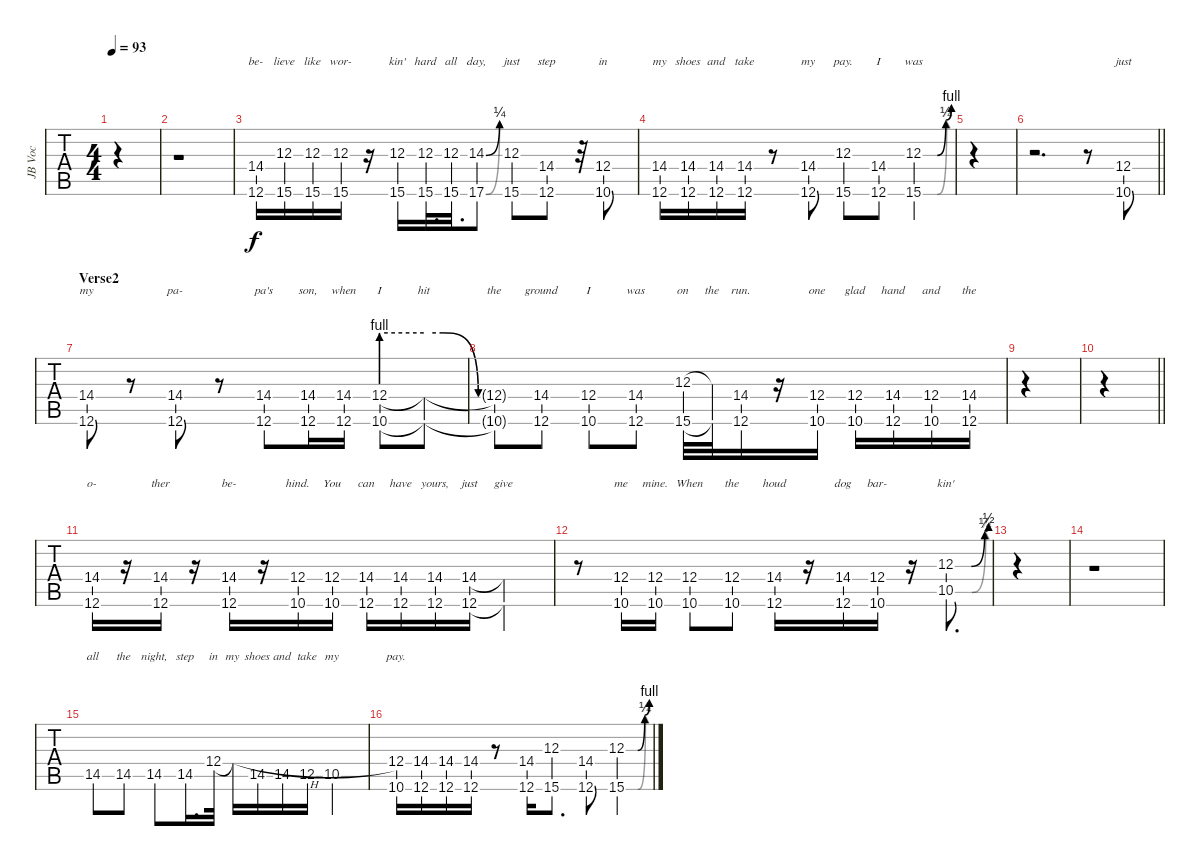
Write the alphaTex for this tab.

\track ("JB Voc" "JB Voc") {instrument overdrivenguitar}
\staff {tabs}
\tuning (E4 B3 G3 D3 A2 E2) {hide}
\ts (4 4)
\tempo 93
\clef g2
\ks c
|
r.1 |
(14.4 12.6).16{lyrics (0 "be-") lyrics (1 "") lyrics (2 "") lyrics (3 "") lyrics (4 "")} (12.3 15.6).16{lyrics (0 "lieve") lyrics (1 "") lyrics (2 "") lyrics (3 "") lyrics (4 "")} (12.3 15.6).16{lyrics (0 "like") lyrics (1 "") lyrics (2 "") lyrics (3 "") lyrics (4 "")} (12.3 15.6).16{lyrics (0 "wor-") lyrics (1 "") lyrics (2 "") lyrics (3 "") lyrics (4 "")} r.16 (12.3 15.6).16{lyrics (0 "kin'") lyrics (1 "") lyrics (2 "") lyrics (3 "") lyrics (4 "")} (12.3 15.6).32{d lyrics (0 "hard") lyrics (1 "") lyrics (2 "") lyrics (3 "") lyrics (4 "")} (12.3 15.6).32{d lyrics (0 "all") lyrics (1 "") lyrics (2 "") lyrics (3 "") lyrics (4 "")} (14.3{be (bend 0 0 60 1)} 17.6{be (bend 0 0 60 1)}).8{lyrics (0 "day,") lyrics (1 "") lyrics (2 "") lyrics (3 "") lyrics (4 "")} (12.3 15.6).8{lyrics (0 "just") lyrics (1 "") lyrics (2 "") lyrics (3 "") lyrics (4 "")} (14.4 12.6).8{lyrics (0 "step") lyrics (1 "") lyrics (2 "") lyrics (3 "") lyrics (4 "")} r.32 (12.4 10.6).8{lyrics (0 "in") lyrics (1 "") lyrics (2 "") lyrics (3 "") lyrics (4 "")} |
(14.4 12.6).16{lyrics (0 "my") lyrics (1 "") lyrics (2 "") lyrics (3 "") lyrics (4 "")} (14.4 12.6).16{lyrics (0 "shoes") lyrics (1 "") lyrics (2 "") lyrics (3 "") lyrics (4 "")} (14.4 12.6).16{lyrics (0 "and") lyrics (1 "") lyrics (2 "") lyrics (3 "") lyrics (4 "")} (14.4 12.6).16{lyrics (0 "take") lyrics (1 "") lyrics (2 "") lyrics (3 "") lyrics (4 "")} r.8 (14.4 12.6).8{lyrics (0 "my") lyrics (1 "") lyrics (2 "") lyrics (3 "") lyrics (4 "")} (12.3 15.6).8{lyrics (0 "pay.") lyrics (1 "") lyrics (2 "") lyrics (3 "") lyrics (4 "")} (14.4 12.6).8{lyrics (0 "I") lyrics (1 "") lyrics (2 "") lyrics (3 "") lyrics (4 "")} (12.3{be (custom 0 0 30 0 48 1 60 4)} 15.6{be (custom 0 0 30 0 50 1 60 4)}).4{lyrics (0 "was") lyrics (1 "") lyrics (2 "") lyrics (3 "") lyrics (4 "")} |
|
\barLineRight lightlight
r.2{d} r.8 (12.4 10.6).8{lyrics (0 "just") lyrics (1 "") lyrics (2 "") lyrics (3 "") lyrics (4 "")} |
\section ("" "Verse2")
(14.4 12.6).8{lyrics (0 "my") lyrics (1 "") lyrics (2 "") lyrics (3 "") lyrics (4 "")} r.8 (14.4 12.6).8{lyrics (0 "pa-") lyrics (1 "") lyrics (2 "") lyrics (3 "") lyrics (4 "")} r.8 (14.4 12.6).8{lyrics (0 "pa's") lyrics (1 "") lyrics (2 "") lyrics (3 "") lyrics (4 "")} (14.4 12.6).16{lyrics (0 "son,") lyrics (1 "") lyrics (2 "") lyrics (3 "") lyrics (4 "")} (14.4 12.6).16{lyrics (0 "when") lyrics (1 "") lyrics (2 "") lyrics (3 "") lyrics (4 "")} (12.4{be (prebend 0 4 60 4)} 10.6{be (prebend 0 4 60 4)}).8{lyrics (0 "I") lyrics (1 "") lyrics (2 "") lyrics (3 "") lyrics (4 "")} (12.4{be (custom 0 4 15 4 45 0 60 0) t} 10.6{be (custom 0 4 15 4 45 0 60 0) t}).8{lyrics (0 "hit") lyrics (1 "") lyrics (2 "") lyrics (3 "") lyrics (4 "")} |
(12.4{be (hold 0 0 60 0) t} 10.6{be (hold 0 0 60 0) t}).8{lyrics (0 "the") lyrics (1 "") lyrics (2 "") lyrics (3 "") lyrics (4 "")} (14.4 12.6).8{lyrics (0 "ground") lyrics (1 "") lyrics (2 "") lyrics (3 "") lyrics (4 "")} (12.4 10.6).8{lyrics (0 "I") lyrics (1 "") lyrics (2 "") lyrics (3 "") lyrics (4 "")} (14.4 12.6).8{lyrics (0 "was") lyrics (1 "") lyrics (2 "") lyrics (3 "") lyrics (4 "")} (12.3 15.6).32{lyrics (0 "on") lyrics (1 "") lyrics (2 "") lyrics (3 "") lyrics (4 "")} (12.3{t} 15.6{t}).32{lyrics (0 "the") lyrics (1 "") lyrics (2 "") lyrics (3 "") lyrics (4 "")} (14.4 12.6).16{lyrics (0 "run.") lyrics (1 "") lyrics (2 "") lyrics (3 "") lyrics (4 "")} r.16 (12.4 10.6).16{lyrics (0 "one") lyrics (1 "") lyrics (2 "") lyrics (3 "") lyrics (4 "")} (12.4 10.6).16{lyrics (0 "glad") lyrics (1 "") lyrics (2 "") lyrics (3 "") lyrics (4 "")} (14.4 12.6).16{lyrics (0 "hand") lyrics (1 "") lyrics (2 "") lyrics (3 "") lyrics (4 "")} (12.4 10.6).16{lyrics (0 "and") lyrics (1 "") lyrics (2 "") lyrics (3 "") lyrics (4 "")} (14.4 12.6).16{lyrics (0 "the") lyrics (1 "") lyrics (2 "") lyrics (3 "") lyrics (4 "")} |
|
\barLineRight lightlight
|
(14.4 12.6).16{lyrics (0 "o-") lyrics (1 "") lyrics (2 "") lyrics (3 "") lyrics (4 "")} r.16 (14.4 12.6).16{lyrics (0 "ther") lyrics (1 "") lyrics (2 "") lyrics (3 "") lyrics (4 "")} r.16 (14.4 12.6).16{lyrics (0 "be-") lyrics (1 "") lyrics (2 "") lyrics (3 "") lyrics (4 "")} r.16 (12.4 10.6).16{lyrics (0 "hind.") lyrics (1 "") lyrics (2 "") lyrics (3 "") lyrics (4 "")} (12.4 10.6).16{lyrics (0 "You") lyrics (1 "") lyrics (2 "") lyrics (3 "") lyrics (4 "")} (14.4 12.6).16{lyrics (0 "can") lyrics (1 "") lyrics (2 "") lyrics (3 "") lyrics (4 "")} (14.4 12.6).16{lyrics (0 "have") lyrics (1 "") lyrics (2 "") lyrics (3 "") lyrics (4 "")} (14.4 12.6).16{lyrics (0 "yours,") lyrics (1 "") lyrics (2 "") lyrics (3 "") lyrics (4 "")} (14.4 12.6).16{lyrics (0 "just") lyrics (1 "") lyrics (2 "") lyrics (3 "") lyrics (4 "")} (14.4{t} 12.6{t}).4{lyrics (0 "give") lyrics (1 "") lyrics (2 "") lyrics (3 "") lyrics (4 "")} |
r.8 (12.4 10.6).16{lyrics (0 "me") lyrics (1 "") lyrics (2 "") lyrics (3 "") lyrics (4 "")} (12.4 10.6).16{lyrics (0 "mine.") lyrics (1 "") lyrics (2 "") lyrics (3 "") lyrics (4 "")} (12.4 10.6).8{lyrics (0 "When") lyrics (1 "") lyrics (2 "") lyrics (3 "") lyrics (4 "")} (12.4 10.6).8{lyrics (0 "the") lyrics (1 "") lyrics (2 "") lyrics (3 "") lyrics (4 "")} (14.4 12.6).16{lyrics (0 "houd") lyrics (1 "") lyrics (2 "") lyrics (3 "") lyrics (4 "")} r.16 (14.4 12.6).16{lyrics (0 "dog") lyrics (1 "") lyrics (2 "") lyrics (3 "") lyrics (4 "")} (12.4 10.6).16{lyrics (0 "bar-") lyrics (1 "") lyrics (2 "") lyrics (3 "") lyrics (4 "")} r.16 (12.3{be (custom 0 0 29 0 53 1 60 2)} 10.5{be (custom 0 0 30 0 55 1 60 2)}).8{d lyrics (0 "kin'") lyrics (1 "") lyrics (2 "") lyrics (3 "") lyrics (4 "")} |
|
r.1 |
14.5.8{lyrics (0 "all") lyrics (1 "") lyrics (2 "") lyrics (3 "") lyrics (4 "")} 14.5.8{lyrics (0 "the") lyrics (1 "") lyrics (2 "") lyrics (3 "") lyrics (4 "")} 14.5.8{lyrics (0 "night,") lyrics (1 "") lyrics (2 "") lyrics (3 "") lyrics (4 "")} 14.5.16{d lyrics (0 "step") lyrics (1 "") lyrics (2 "") lyrics (3 "") lyrics (4 "")} 12.4.32{lyrics (0 "in") lyrics (1 "") lyrics (2 "") lyrics (3 "") lyrics (4 "")} 12.4{h t}.16{lyrics (0 "my") lyrics (1 "") lyrics (2 "") lyrics (3 "") lyrics (4 "")} 14.5.16{lyrics (0 "shoes") lyrics (1 "") lyrics (2 "") lyrics (3 "") lyrics (4 "")} 14.5.16{lyrics (0 "and") lyrics (1 "") lyrics (2 "") lyrics (3 "") lyrics (4 "")} 12.5.16{lyrics (0 "take") lyrics (1 "") lyrics (2 "") lyrics (3 "") lyrics (4 "")} 10.5.4{lyrics (0 "my") lyrics (1 "") lyrics (2 "") lyrics (3 "") lyrics (4 "")} |
(12.4 10.6).16{lyrics (0 "pay.") lyrics (1 "") lyrics (2 "") lyrics (3 "") lyrics (4 "")} (14.4 12.6).16 (14.4 12.6).16 (14.4 12.6).16 r.8 (14.4 12.6).16 (12.3 15.6).8{d} (14.4 12.6).8 (12.3{be (custom 0 0 30 0 48 1 60 4)} 15.6{be (custom 0 0 30 0 50 1 60 4)}).4
